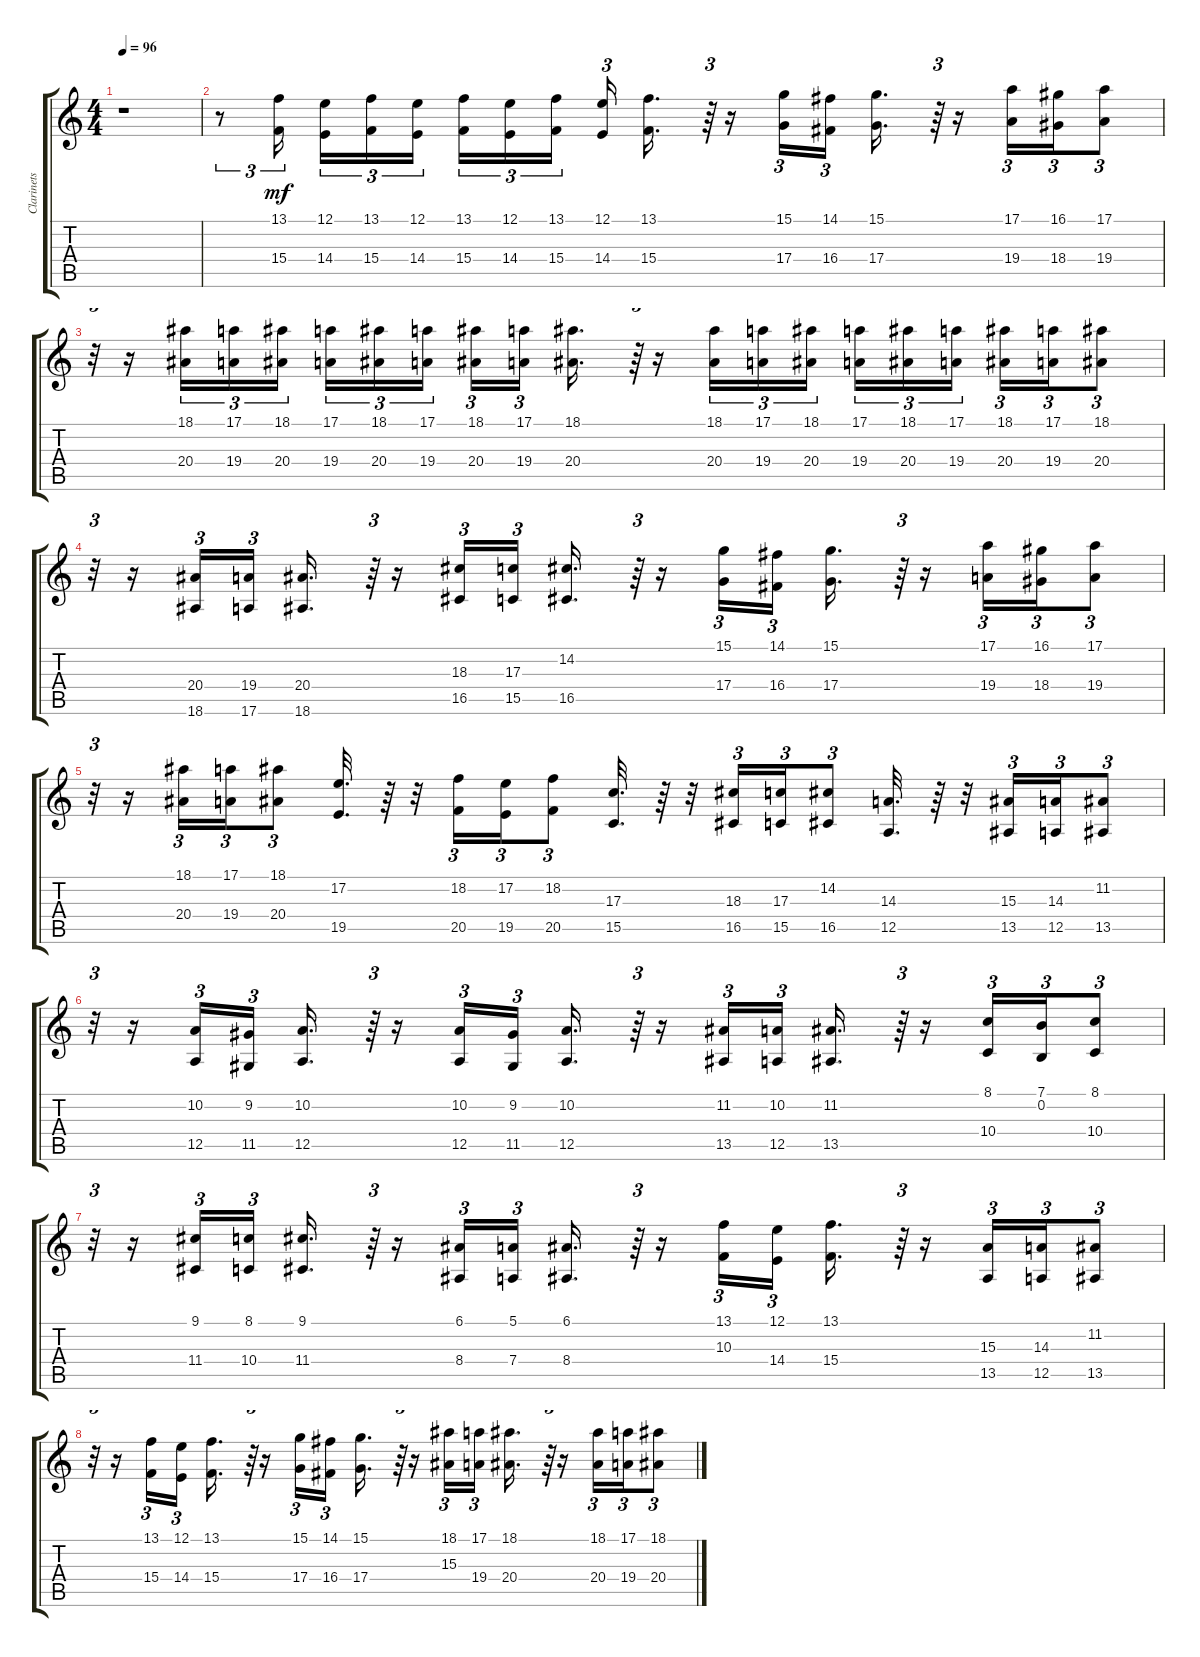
\track ("Clarinets" "Clarinets") {instrument clarinet}
\staff {score tabs}
\tuning (E4 B3 G3 D3 A2 E2) {hide}
\ts (4 4)
\tempo 96
\clef g2
\ks c
r.1{dy f} |
r.8{tu (3 2)} (13.1 15.4).16{tu (3 2) dy mf beam splitsecondary} (12.1 14.4).16{tu (3 2)} (13.1 15.4).16{tu (3 2)} (12.1 14.4).16{tu (3 2)} (13.1 15.4).16{tu (3 2)} (12.1 14.4).16{tu (3 2)} (13.1 15.4).16{tu (3 2) beam splitsecondary} (12.1 14.4).16{tu (3 2)} (13.1 15.4).16{d} r.64{tu (3 2)} r.16 (15.1 17.4).16{tu (3 2)} (14.1 16.4).16{tu (3 2) beam splitsecondary} (15.1 17.4).16{d} r.64{tu (3 2)} r.16 (17.1 19.4).16{tu (3 2)} (16.1 18.4).16{tu (3 2)} (17.1 19.4).8{tu (3 2)} |
r.32{tu (3 2)} r.16 (18.1 20.4).16{tu (3 2)} (17.1 19.4).16{tu (3 2)} (18.1 20.4).16{tu (3 2) beam splitsecondary} (17.1 19.4).16{tu (3 2)} (18.1 20.4).16{tu (3 2)} (17.1 19.4).16{tu (3 2) beam splitsecondary} (18.1 20.4).16{tu (3 2)} (17.1 19.4).16{tu (3 2) beam splitsecondary} (18.1 20.4).16{d} r.64{tu (3 2)} r.16 (18.1 20.4).16{tu (3 2)} (17.1 19.4).16{tu (3 2)} (18.1 20.4).16{tu (3 2) beam splitsecondary} (17.1 19.4).16{tu (3 2)} (18.1 20.4).16{tu (3 2)} (17.1 19.4).16{tu (3 2) beam splitsecondary} (18.1 20.4).16{tu (3 2)} (17.1 19.4).16{tu (3 2)} (18.1 20.4).8{tu (3 2)} |
r.32{tu (3 2)} r.16 (20.4 18.6).16{tu (3 2)} (19.4 17.6).16{tu (3 2) beam splitsecondary} (20.4 18.6).16{d} r.64{tu (3 2)} r.16 (18.3 16.5).16{tu (3 2)} (17.3 15.5).16{tu (3 2) beam splitsecondary} (14.2 16.5).16{d} r.64{tu (3 2)} r.16 (15.1 17.4).16{tu (3 2)} (14.1 16.4).16{tu (3 2) beam splitsecondary} (15.1 17.4).16{d} r.64{tu (3 2)} r.16 (17.1 19.4).16{tu (3 2)} (16.1 18.4).16{tu (3 2)} (17.1 19.4).8{tu (3 2)} |
r.32{tu (3 2)} r.16 (18.1 20.4).16{tu (3 2)} (17.1 19.4).16{tu (3 2)} (18.1 20.4).8{tu (3 2)} (17.2 19.5).32{d} r.64 r.32 (18.2 20.5).16{tu (3 2)} (17.2 19.5).16{tu (3 2)} (18.2 20.5).8{tu (3 2)} (17.3 15.5).32{d} r.64 r.32 (18.3 16.5).16{tu (3 2)} (17.3 15.5).16{tu (3 2)} (14.2 16.5).8{tu (3 2)} (14.3 12.5).32{d} r.64 r.32 (15.3 13.5).16{tu (3 2)} (14.3 12.5).16{tu (3 2)} (11.2 13.5).8{tu (3 2)} |
r.32{tu (3 2)} r.16 (10.2 12.5).16{tu (3 2)} (9.2 11.5).16{tu (3 2) beam splitsecondary} (10.2 12.5).16{d} r.64{tu (3 2)} r.16 (10.2 12.5).16{tu (3 2)} (9.2 11.5).16{tu (3 2) beam splitsecondary} (10.2 12.5).16{d} r.64{tu (3 2)} r.16 (11.2 13.5).16{tu (3 2)} (10.2 12.5).16{tu (3 2) beam splitsecondary} (11.2 13.5).16{d} r.64{tu (3 2)} r.16 (8.1 10.4).16{tu (3 2)} (7.1 0.2).16{tu (3 2)} (8.1 10.4).8{tu (3 2)} |
r.32{tu (3 2)} r.16 (9.1 11.4).16{tu (3 2)} (8.1 10.4).16{tu (3 2) beam splitsecondary} (9.1 11.4).16{d} r.64{tu (3 2)} r.16 (6.1 8.4).16{tu (3 2)} (5.1 7.4).16{tu (3 2) beam splitsecondary} (6.1 8.4).16{d} r.64{tu (3 2)} r.16 (13.1 10.3).16{tu (3 2)} (12.1 14.4).16{tu (3 2) beam splitsecondary} (13.1 15.4).16{d} r.64{tu (3 2)} r.16 (15.3 13.5).16{tu (3 2)} (14.3 12.5).16{tu (3 2)} (11.2 13.5).8{tu (3 2)} |
r.32{tu (3 2)} r.16 (13.1 15.4).16{tu (3 2)} (12.1 14.4).16{tu (3 2) beam splitsecondary} (13.1 15.4).16{d} r.64{tu (3 2)} r.16 (15.1 17.4).16{tu (3 2)} (14.1 16.4).16{tu (3 2) beam splitsecondary} (15.1 17.4).16{d} r.64{tu (3 2)} r.16 (18.1 15.3).16{tu (3 2)} (17.1 19.4).16{tu (3 2) beam splitsecondary} (18.1 20.4).16{d} r.64{tu (3 2)} r.16 (18.1 20.4).16{tu (3 2)} (17.1 19.4).16{tu (3 2)} (18.1 20.4).8{tu (3 2)}
